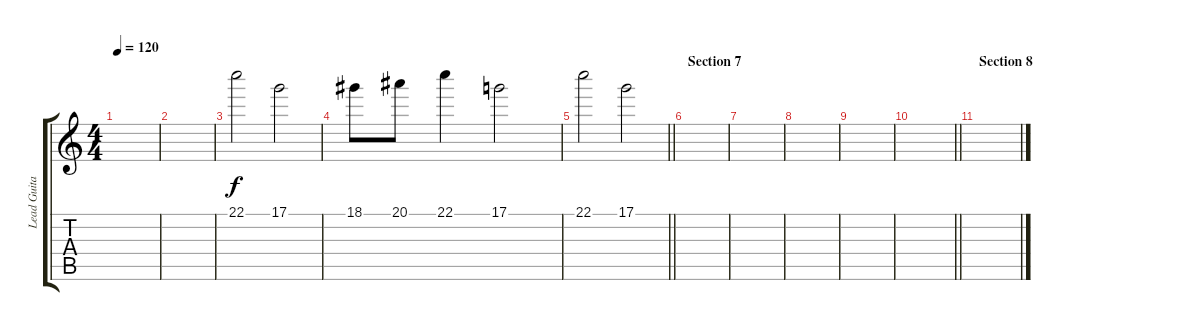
\track ("Lead Guitar 5" "Lead Guita") {instrument overdrivenguitar}
\staff {score tabs}
\tuning (D4 A3 F3 C3 G2 C2) {hide}
\ts (4 4)
\tempo 120
\clef g2
\ks c
|
|
22.1.2 17.1.2 |
18.1.8 20.1.8 22.1.4 17.1.2 |
\barLineRight lightlight
22.1.2 17.1.2 |
\section ("" "Section 7")
|
|
|
|
\barLineRight lightlight
|
\section ("" "Section 8")
